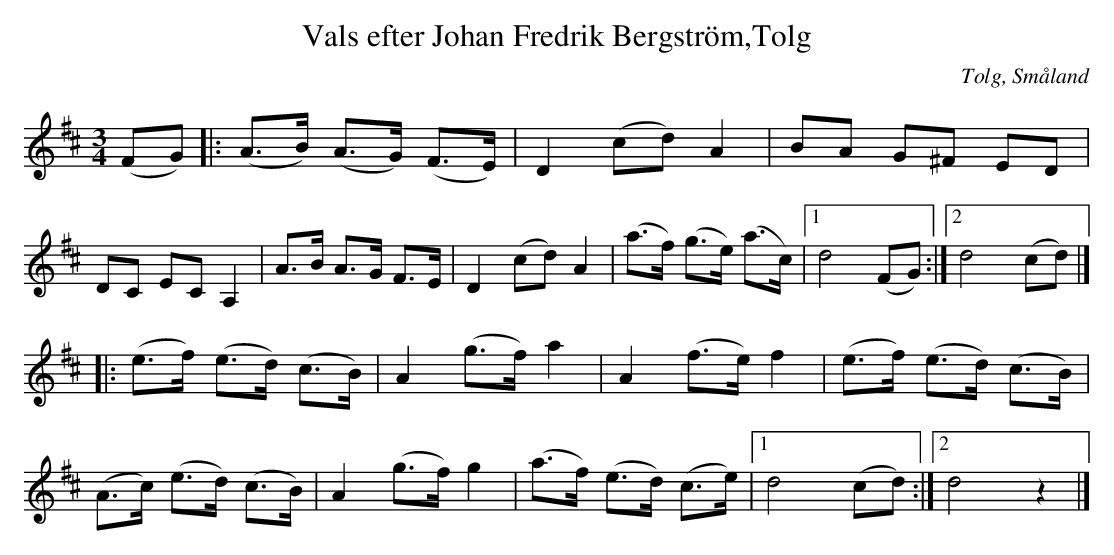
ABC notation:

X:1
T:Vals efter Johan Fredrik Bergström,Tolg
O:Tolg, Småland
M:3/4
L:1/8
K:D
(FG)|:(A>B) (A>G) (F>E)|D2 (cd) A2|BA G^F ED|DC EC A,2|A>B A>G F>E|D2 (cd) A2|(a>f) (g>e) (a>c)|1 d4 (FG):|2 d4 (cd)|]
|:(e>f) (e>d) (c>B)|A2 (g>f) a2|A2 (f>e) f2|(e>f) (e>d) (c>B)|
  (A>c) (e>d) (c>B)|A2 (g>f) g2|(a>f) (e>d) (c>e)|1 d4 (cd):|2 d4 z2|]
